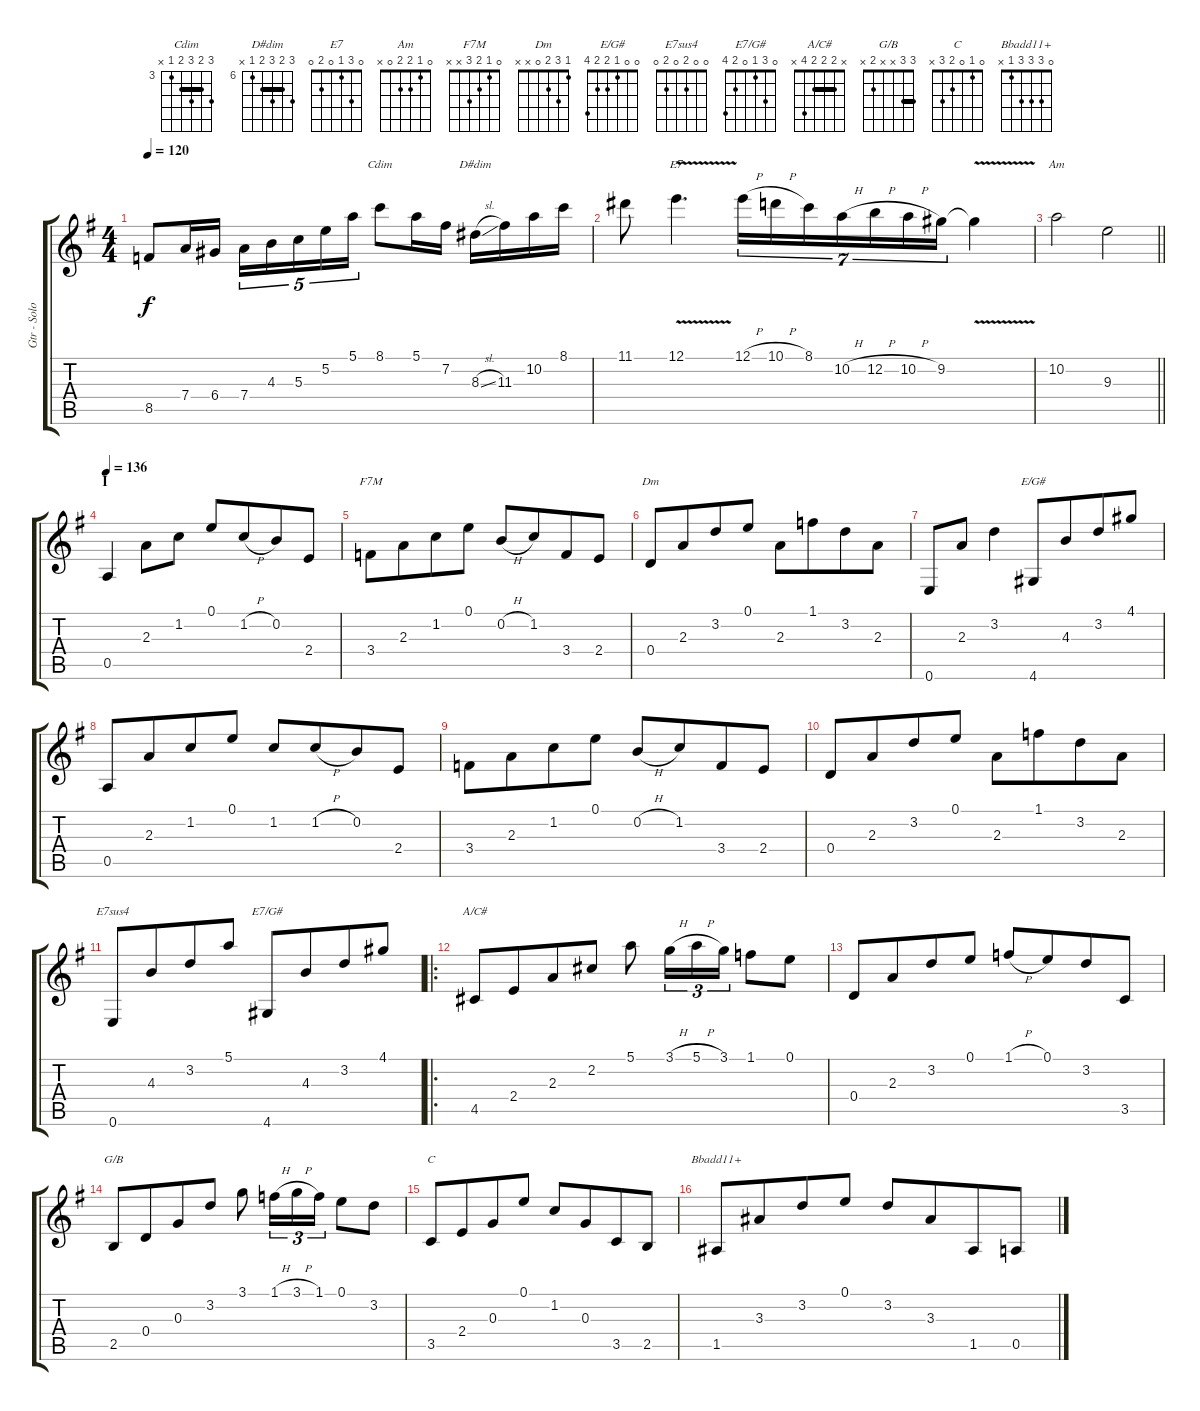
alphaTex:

\track ("Gtr - Solo" "Gtr - Solo") {instrument overdrivenguitar}
\staff {score tabs}
\tuning (E4 B3 G3 D3 A2 E2) {hide}
\chord ("Cdim" 5 4 5 4 3 x) {firstfret 3 barre 4}
\chord ("D#dim" 8 7 8 7 6 x) {firstfret 6 barre 7}
\chord ("E7" 0 3 1 0 2 0)
\chord ("Am" 0 1 2 2 0 x)
\chord ("F7M" 0 1 2 3 x x)
\chord ("Dm" 1 3 2 0 x x)
\chord ("E/G#" 0 0 1 2 2 4)
\chord ("E7sus4" 0 0 2 0 2 0)
\chord ("E7/G#" 0 3 1 0 2 4)
\chord ("A/C#" x 2 2 2 4 x) {barre 2}
\chord ("G/B" 3 3 x x 2 x) {barre 3}
\chord ("C" 0 1 0 2 3 x)
\chord ("Bbadd11+" 0 3 3 3 1 x)
\ts (4 4)
\tempo 120
\clef g2
\ks eminor
8.5.8{dy f} 7.4.16 6.4.16 7.4.16{tu (5 4)} 4.3.16{tu (5 4)} 5.3.16{tu (5 4)} 5.2.16{tu (5 4)} 5.1.16{tu (5 4)} 8.1.8{ch "Cdim"} 5.1.16 7.2.16 8.3{sl}.16{ch "D#dim"} 11.3.16 10.2.16 8.1.16 |
11.1.8 12.1{v}.4{d ch "E7"} 12.1{h}.16{tu (7 4)} 10.1{h}.16{tu (7 4)} 8.1.16{tu (7 4)} 10.2{h}.16{tu (7 4)} 12.2{h}.16{tu (7 4)} 10.2{h}.16{tu (7 4)} 9.2.16{tu (7 4)} 9.2{v t}.4 |
\barLineRight lightlight
10.2.2{ch "Am"} 9.3.2 |
\section ("" "I")
\tempo 136
0.5.4 2.3.8 1.2.8 0.1.8 1.2{h}.8{beam merge} 0.2.8 2.4.8 |
3.4.8{ch "F7M"} 2.3.8{beam merge} 1.2.8 0.1.8 0.2{h}.8 1.2.8{beam merge} 3.4.8 2.4.8 |
0.4.8{ch "Dm"} 2.3.8{beam merge} 3.2.8 0.1.8 2.3.8 1.1.8{beam merge} 3.2.8 2.3.8 |
0.6.8 2.3.8 3.2.4 4.6.8{ch "E/G#"} 4.3.8{beam merge} 3.2.8 4.1.8 |
0.5.8 2.3.8{beam merge} 1.2.8 0.1.8 1.2.8 1.2{h}.8{beam merge} 0.2.8 2.4.8 |
3.4.8 2.3.8{beam merge} 1.2.8 0.1.8 0.2{h}.8 1.2.8{beam merge} 3.4.8 2.4.8 |
0.4.8 2.3.8{beam merge} 3.2.8 0.1.8 2.3.8 1.1.8{beam merge} 3.2.8 2.3.8 |
0.6.8{ch "E7sus4"} 4.3.8{beam merge} 3.2.8 5.1.8 4.6.8{ch "E7/G#"} 4.3.8{beam merge} 3.2.8 4.1.8 |
\ro
4.5.8{ch "A/C#"} 2.4.8{beam merge} 2.3.8 2.2.8 5.1.8 3.1{h}.16{tu (3 2)} 5.1{h}.16{tu (3 2)} 3.1.16{tu (3 2)} 1.1.8 0.1.8 |
0.4.8 2.3.8{beam merge} 3.2.8 0.1.8 1.1{h}.8 0.1.8{beam merge} 3.2.8 3.5.8 |
2.5.8{ch "G/B"} 0.4.8{beam merge} 0.3.8 3.2.8 3.1.8 1.1{h}.16{tu (3 2)} 3.1{h}.16{tu (3 2)} 1.1.16{tu (3 2)} 0.1.8 3.2.8 |
3.5.8{ch "C"} 2.4.8{beam merge} 0.3.8 0.1.8 1.2.8 0.3.8{beam merge} 3.5.8 2.5.8 |
1.5.8{ch "Bbadd11+"} 3.3.8{beam merge} 3.2.8 0.1.8 3.2.8 3.3.8{beam merge} 1.5.8 0.5.8
